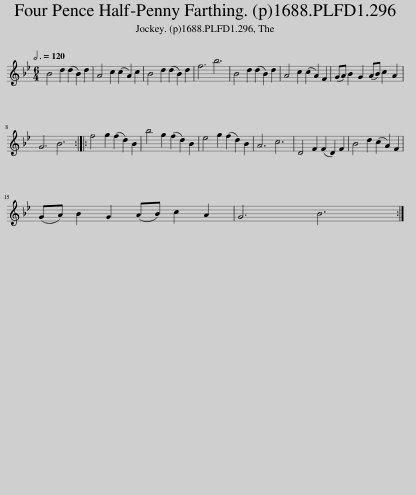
X:1
L:1/8
Q:3/4=120
M:6/4
I:linebreak $
K:Gmin
V:1 treble
V:1
 B4 d2 (d2 B2) d2 | A4 c2 (c2 A2) c2 | B4 d2 (d2 B2) d2 | f6 b6 | B4 d2 (d2 B2) d2 | %5
 A4 c2 (c2 A2) F2 | (GA) B2 G2 (AB) c2 A2 |$ G6 B6 :: f4 g2 (f2 d2) B2 | b4 g2 (f2 d2) B2 | %10
 e4 g2 (f2 d2) B2 | A6 c6 | D4 F2 (F2 D2) F2 | B4 d2 (c2 A2) F2 |$ (GA) B2 G2 (AB) c2 A2 | %15
 G6 B6 :| %16
